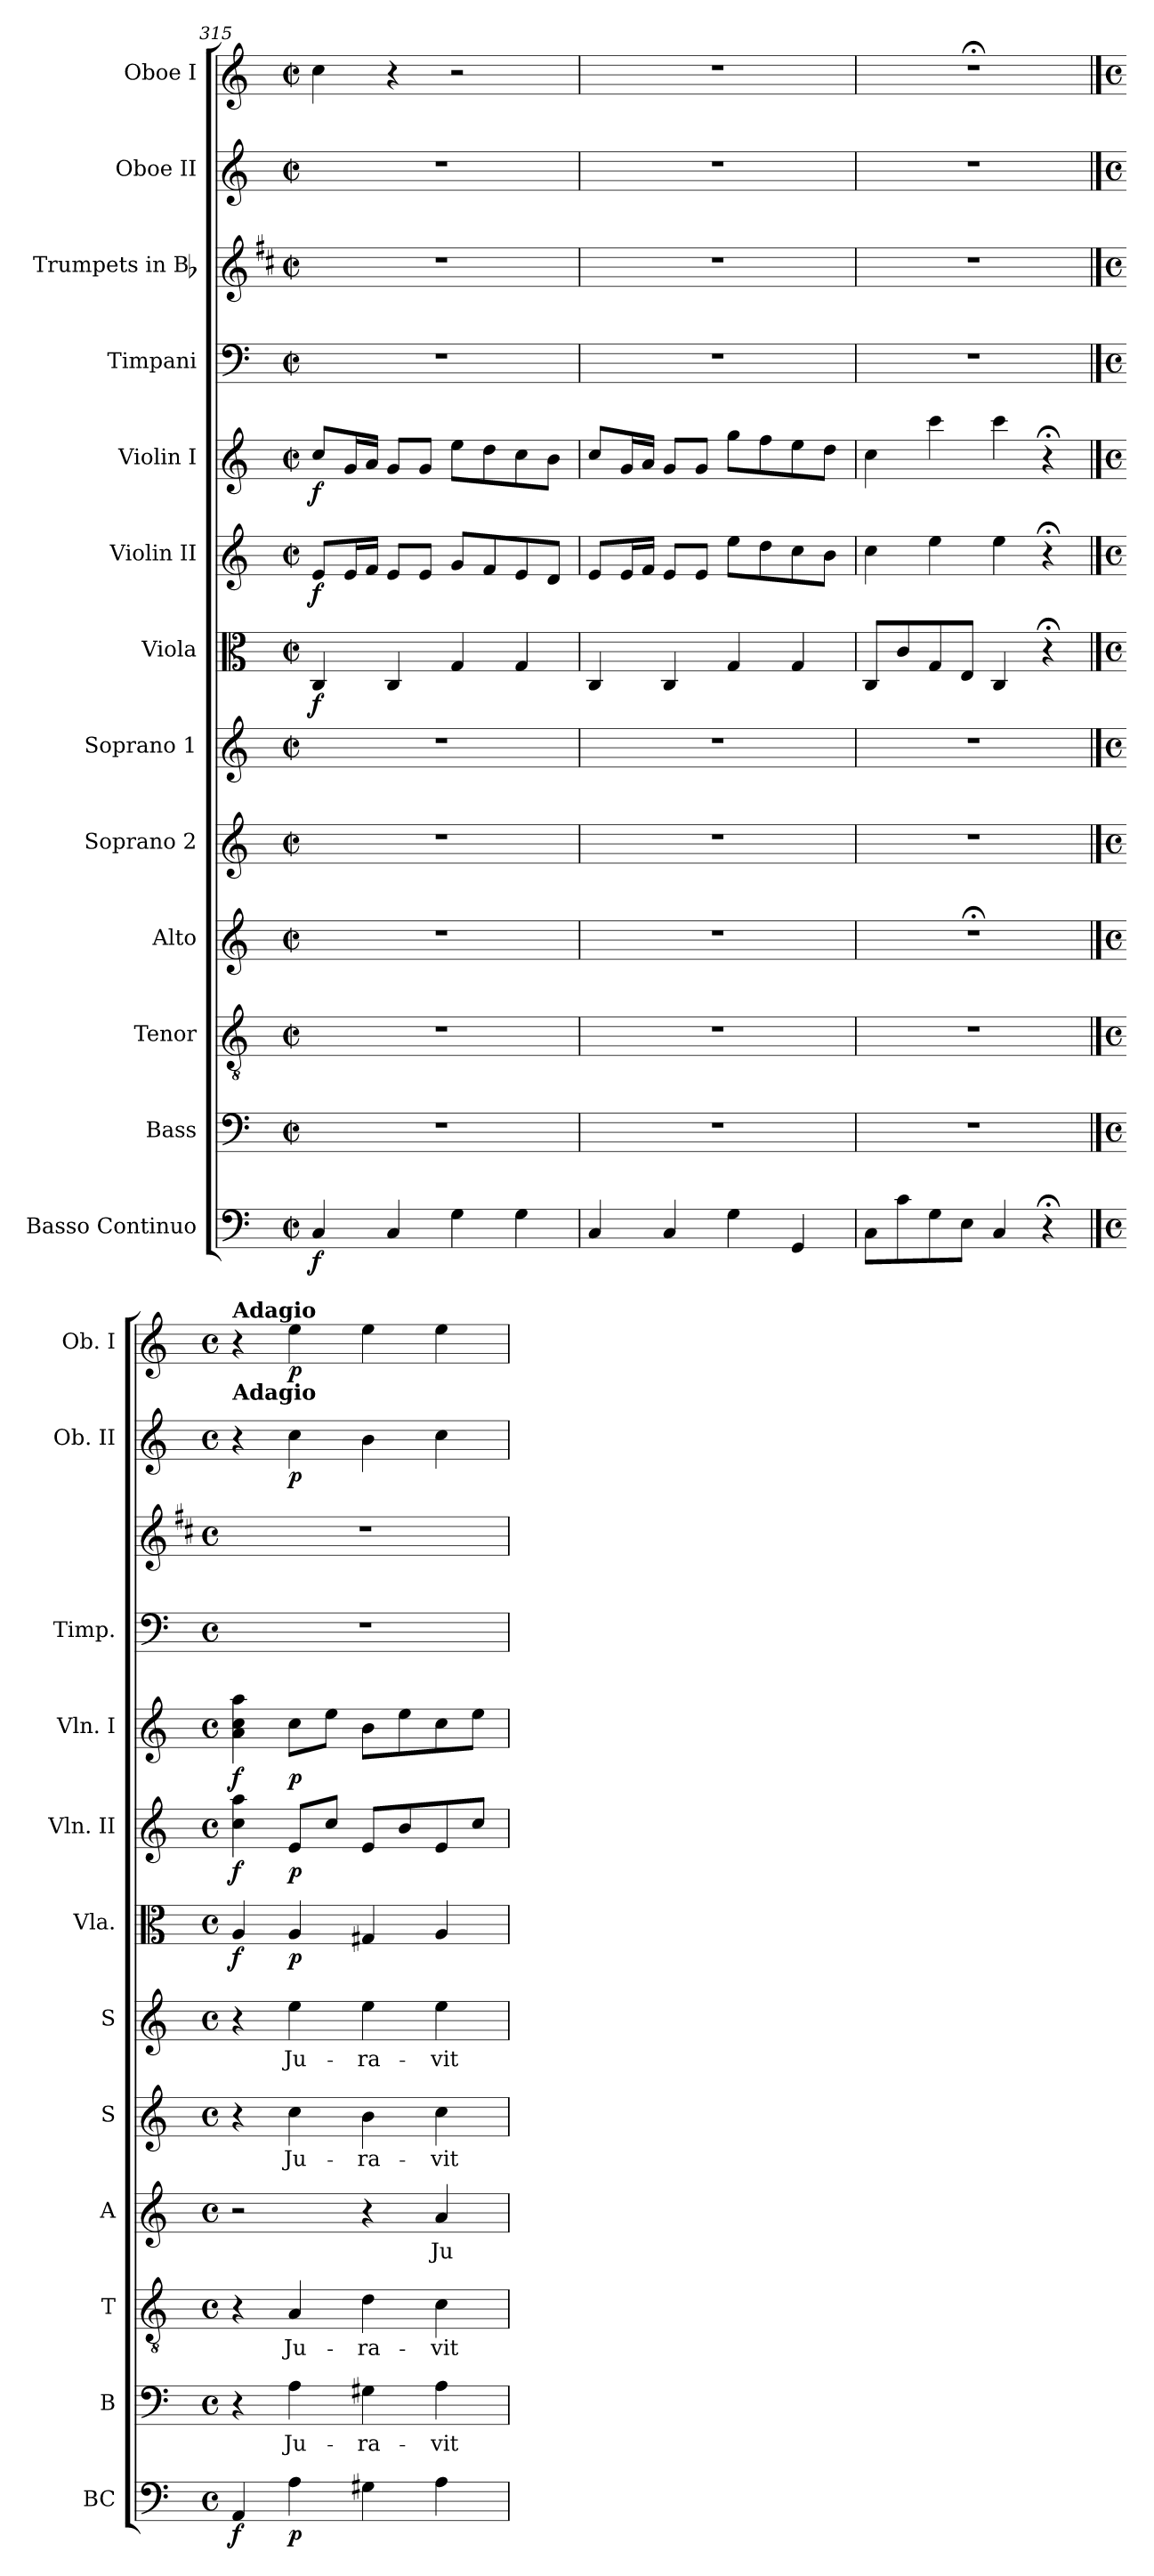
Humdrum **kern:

**kern	**dynam	**kern	**text	**kern	**text	**kern	**text	**kern	**text	**kern	**text	**kern	**dynam	**kern	**dynam	**kern	**dynam	**kern	**kern	**kern	**dynam	**kern	**dynam
*part13	*part13	*part12	*part12	*part11	*part11	*part10	*part10	*part9	*part9	*part8	*part8	*part7	*part7	*part6	*part6	*part5	*part5	*part4	*part3	*part2	*part2	*part1	*part1
*staff13	*staff13	*staff12	*staff12	*staff11	*staff11	*staff10	*staff10	*staff9	*staff9	*staff8	*staff8	*staff7	*staff7	*staff6	*staff6	*staff5	*staff5	*staff4	*staff3	*staff2	*staff2	*staff1	*staff1
*I"Basso Continuo	*	*I"Bass	*	*I"Tenor	*	*I"Alto	*	*I"Soprano 2	*	*I"Soprano 1	*	*I"Viola	*	*I"Violin II	*	*I"Violin I	*	*I"Timpani	*I"Trumpets in Bb	*I"Oboe II	*	*I"Oboe I	*
*I'BC	*	*I'B	*	*I'T	*	*I'A	*	*I'S	*	*I'S	*	*I'Vla.	*	*I'Vln. II	*	*I'Vln. I	*	*I'Timp.	*	*I'Ob. II	*	*I'Ob. I	*
!!LO:PB:g=z
*clefF4	*	*clefF4	*	*clefGv2	*	*clefG2	*	*clefG2	*	*clefG2	*	*clefC3	*	*clefG2	*	*clefG2	*	*clefF4	*clefG2	*clefG2	*	*clefG2	*
*	*	*	*	*	*	*	*	*	*	*	*	*	*	*	*	*	*	*	*ITrd1c2	*	*	*	*
*k[]	*	*k[]	*	*k[]	*	*k[]	*	*k[]	*	*k[]	*	*k[]	*	*k[]	*	*k[]	*	*k[]	*k[]	*k[]	*	*k[]	*
*C:	*	*C:	*	*C:	*	*C:	*	*C:	*	*C:	*	*C:	*	*C:	*	*C:	*	*C:	*C:	*C:	*	*C:	*
*M2/2	*	*M2/2	*	*M2/2	*	*M2/2	*	*M2/2	*	*M2/2	*	*M2/2	*	*M2/2	*	*M2/2	*	*M2/2	*M2/2	*M2/2	*	*M2/2	*
*met(c|)	*	*met(c|)	*	*met(c|)	*	*met(c|)	*	*met(c|)	*	*met(c|)	*	*met(c|)	*	*met(c|)	*	*met(c|)	*	*met(c|)	*met(c|)	*met(c|)	*	*met(c|)	*
=315	=315	=315	=315	=315	=315	=315	=315	=315	=315	=315	=315	=315	=315	=315	=315	=315	=315	=315	=315	=315	=315	=315	=315
!	!LO:DY:b	!	!	!	!	!	!	!	!	!	!	!	!LO:DY:b	!	!LO:DY:b	!	!LO:DY:b	!	!	!	!	!	!
4C/	f	1r	.	1r	.	1r	.	1r	.	1r	.	4C/	f	8e/L	f	8cc/L	f	1r	1r	1r	.	4cc\	.
.	.	.	.	.	.	.	.	.	.	.	.	.	.	16e/L	.	16g/L	.	.	.	.	.	.	.
.	.	.	.	.	.	.	.	.	.	.	.	.	.	16f/JJ	.	16a/JJ	.	.	.	.	.	.	.
4C/	.	.	.	.	.	.	.	.	.	.	.	4C/	.	8e/L	.	8g/L	.	.	.	.	.	4r	.
.	.	.	.	.	.	.	.	.	.	.	.	.	.	8e/J	.	8g/J	.	.	.	.	.	.	.
4G\	.	.	.	.	.	.	.	.	.	.	.	4G/	.	8g/L	.	8ee\L	.	.	.	.	.	2r	.
.	.	.	.	.	.	.	.	.	.	.	.	.	.	8f/	.	8dd\	.	.	.	.	.	.	.
4G\	.	.	.	.	.	.	.	.	.	.	.	4G/	.	8e/	.	8cc\	.	.	.	.	.	.	.
.	.	.	.	.	.	.	.	.	.	.	.	.	.	8d/J	.	8b\J	.	.	.	.	.	.	.
=316	=316	=316	=316	=316	=316	=316	=316	=316	=316	=316	=316	=316	=316	=316	=316	=316	=316	=316	=316	=316	=316	=316	=316
4C/	.	1r	.	1r	.	1r	.	1r	.	1r	.	4C/	.	8e/L	.	8cc/L	.	1r	1r	1r	.	1r	.
.	.	.	.	.	.	.	.	.	.	.	.	.	.	16e/L	.	16g/L	.	.	.	.	.	.	.
.	.	.	.	.	.	.	.	.	.	.	.	.	.	16f/JJ	.	16a/JJ	.	.	.	.	.	.	.
4C/	.	.	.	.	.	.	.	.	.	.	.	4C/	.	8e/L	.	8g/L	.	.	.	.	.	.	.
.	.	.	.	.	.	.	.	.	.	.	.	.	.	8e/J	.	8g/J	.	.	.	.	.	.	.
4G\	.	.	.	.	.	.	.	.	.	.	.	4G/	.	8ee\L	.	8gg\L	.	.	.	.	.	.	.
.	.	.	.	.	.	.	.	.	.	.	.	.	.	8dd\	.	8ff\	.	.	.	.	.	.	.
4GG/	.	.	.	.	.	.	.	.	.	.	.	4G/	.	8cc\	.	8ee\	.	.	.	.	.	.	.
.	.	.	.	.	.	.	.	.	.	.	.	.	.	8b\J	.	8dd\J	.	.	.	.	.	.	.
=317	=317	=317	=317	=317	=317	=317	=317	=317	=317	=317	=317	=317	=317	=317	=317	=317	=317	=317	=317	=317	=317	=317	=317
8C\L	.	1r	.	1r	.	1r;<	.	1r	.	1r	.	8C/L	.	4cc\	.	4cc\	.	1r	1r	1r	.	1r;<	.
8c\	.	.	.	.	.	.	.	.	.	.	.	8c/	.	.	.	.	.	.	.	.	.	.	.
8G\	.	.	.	.	.	.	.	.	.	.	.	8G/	.	4ee\	.	4ccc\	.	.	.	.	.	.	.
8E\J	.	.	.	.	.	.	.	.	.	.	.	8E/J	.	.	.	.	.	.	.	.	.	.	.
4C/	.	.	.	.	.	.	.	.	.	.	.	4C/	.	4ee\	.	4ccc\	.	.	.	.	.	.	.
4r;<	.	.	.	.	.	.	.	.	.	.	.	4r;<	.	4r;<	.	4r;<	.	.	.	.	.	.	.
!!LO:PB:g=z
==317X3	==317X3	==317X3	==317X3	==317X3	==317X3	==317X3	==317X3	==317X3	==317X3	==317X3	==317X3	==317X3	==317X3	==317X3	==317X3	==317X3	==317X3	==317X3	==317X3	==317X3	==317X3	==317X3	==317X3
*M4/4	*	*M4/4	*	*M4/4	*	*M4/4	*	*M4/4	*	*M4/4	*	*M4/4	*	*M4/4	*	*M4/4	*	*M4/4	*M4/4	*M4/4	*	*M4/4	*
*met(c)	*	*met(c)	*	*met(c)	*	*met(c)	*	*met(c)	*	*met(c)	*	*met(c)	*	*met(c)	*	*met(c)	*	*met(c)	*met(c)	*met(c)	*	*met(c)	*
!	!	!	!	!	!	!	!	!	!	!	!	!	!	!	!	!	!	!	!	!	!	!LO:TX:a:B:t=Adagio	!
!	!	!	!	!	!	!	!	!	!	!	!	!	!	!	!	!	!	!	!	!	!	!LO:TX:b:B:t=Adagio	!
!	!LO:DY:b	!	!	!	!	!	!	!	!	!	!	!	!LO:DY:b	!	!LO:DY:b	!	!LO:DY:b	!	!	!	!	!	!
4AA/	f	4r	.	4r	.	2r	.	4r	.	4r	.	4A/	f	4cc\ 4aa\	f	4a\ 4cc\ 4aa\	f	1r	1r	4r	.	4r	.
!	!LO:DY:b	!	!LO:LY:b	!	!LO:LY:b	!	!	!	!LO:LY:b	!	!LO:LY:b	!	!LO:DY:b	!	!LO:DY:b	!	!LO:DY:b	!	!	!	!LO:DY:b	!	!LO:DY:b
4A\	p	4A\	Ju-	4A/	Ju-	.	.	4cc\	Ju-	4ee\	Ju-	4A/	p	8e/L	p	8cc\L	p	.	.	4cc\	p	4ee\	p
.	.	.	.	.	.	.	.	.	.	.	.	.	.	8cc/J	.	8ee\J	.	.	.	.	.	.	.
!	!	!	!LO:LY:b	!	!LO:LY:b	!	!	!	!LO:LY:b	!	!LO:LY:b	!	!	!	!	!	!	!	!	!	!	!	!
4G#X\	.	4G#X\	-ra-	4d\	-ra-	4r	.	4b\	-ra-	4ee\	-ra-	4G#X/	.	8e/L	.	8b\L	.	.	.	4b\	.	4ee\	.
.	.	.	.	.	.	.	.	.	.	.	.	.	.	8b/	.	8ee\	.	.	.	.	.	.	.
!	!	!	!LO:LY:b	!	!LO:LY:b	!	!LO:LY:b	!	!LO:LY:b	!	!LO:LY:b	!	!	!	!	!	!	!	!	!	!	!	!
4A\	.	4A\	-vit	4c\	-vit	4a/	Ju-	4cc\	-vit	4ee\	-vit	4A/	.	8e/	.	8cc\	.	.	.	4cc\	.	4ee\	.
.	.	.	.	.	.	.	.	.	.	.	.	.	.	8cc/J	.	8ee\J	.	.	.	.	.	.	.
=	=	=	=	=	=	=	=	=	=	=	=	=	=	=	=	=	=	=	=	=	=	=	=
*-	*-	*-	*-	*-	*-	*-	*-	*-	*-	*-	*-	*-	*-	*-	*-	*-	*-	*-	*-	*-	*-	*-	*-
